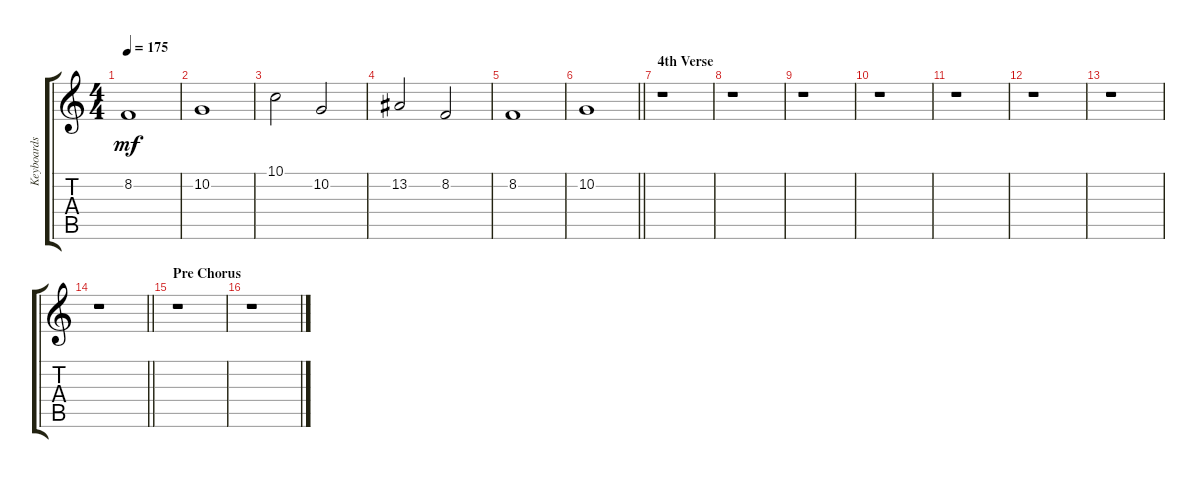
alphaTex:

\track ("Keyboards 2" "Keyboards ") {instrument frenchhorn}
\staff {score tabs}
\tuning (D4 A3 F3 C3 G2 D2) {hide}
\ts (4 4)
\tempo 175
\clef g2
\ks c
8.2.1{dy mf} |
10.2.1 |
10.1.2 10.2.2 |
13.2.2 8.2.2 |
8.2.1 |
\barLineRight lightlight
10.2.1 |
\section ("" "4th Verse")
r.1 |
r.1 |
r.1 |
r.1 |
r.1 |
r.1 |
r.1 |
\barLineRight lightlight
r.1 |
\section ("" "Pre Chorus")
r.1 |
r.1
